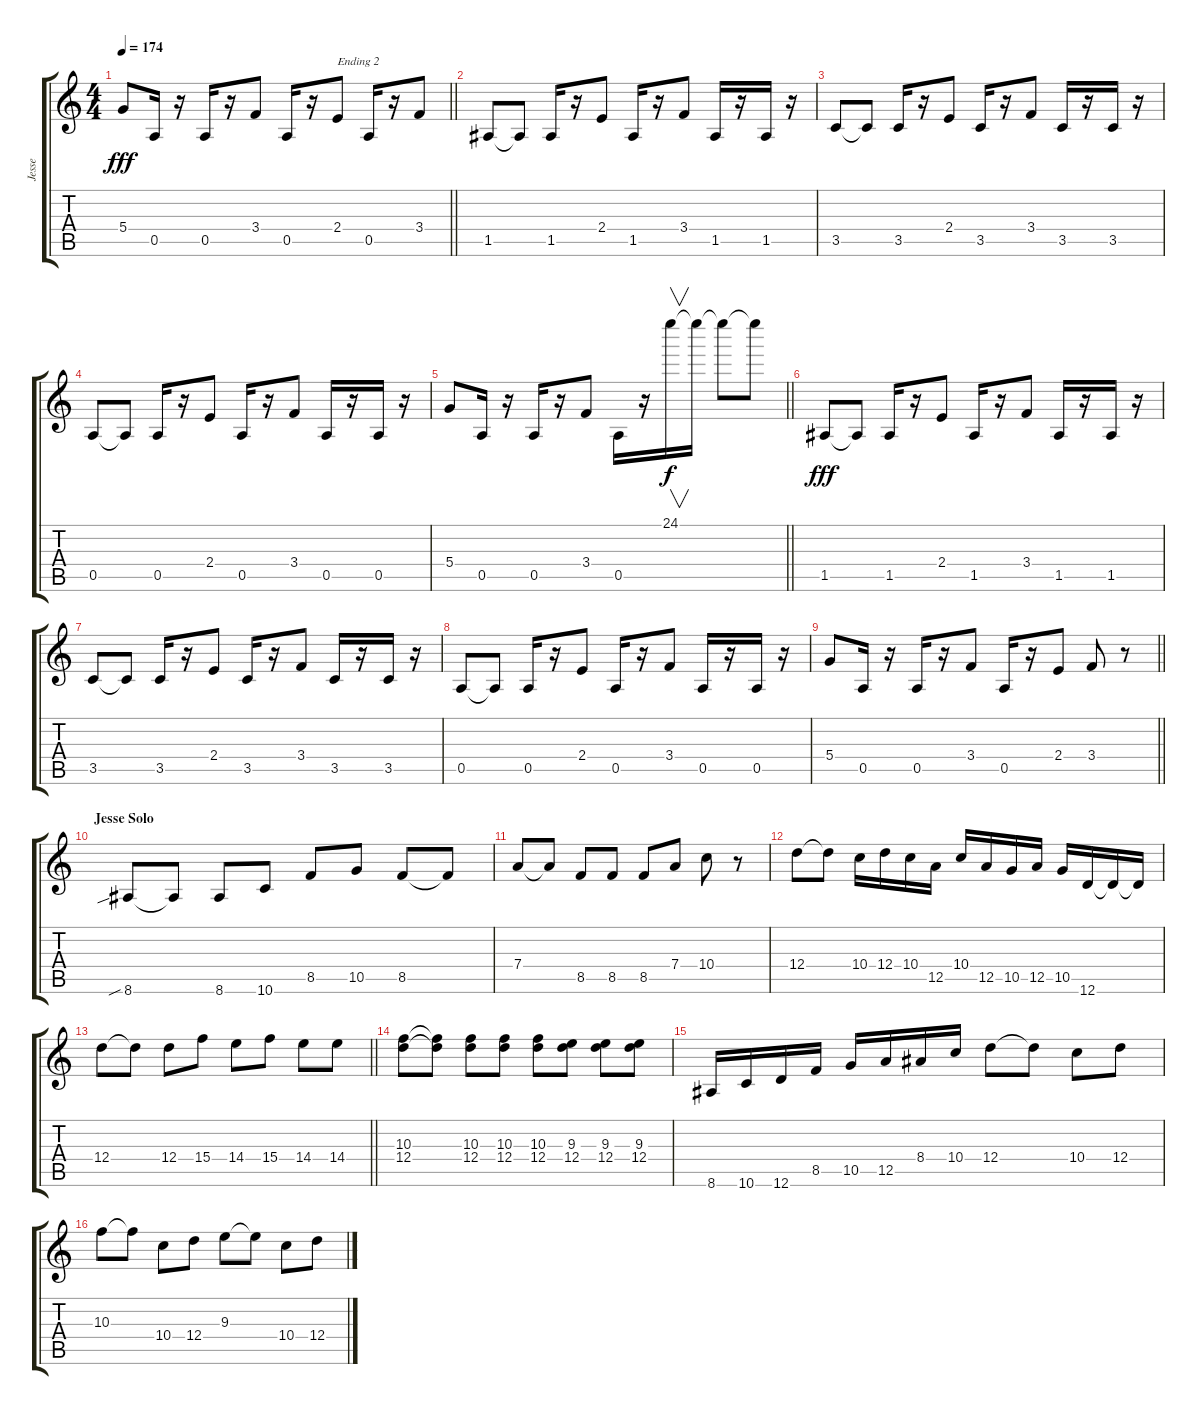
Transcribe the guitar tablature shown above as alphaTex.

\track ("Jesse" "Jesse") {instrument distortionguitar}
\staff {score tabs}
\tuning (E4 B3 G3 D3 A2 D2) {hide}
\ts (4 4)
\tempo 174
\clef g2
\barLineRight lightlight
\ks c
5.4.8{dy fff} 0.5.16 r.16 0.5.16 r.16 3.4.8 0.5.16 r.16 2.4.8{txt "Ending 2"} 0.5.16 r.16 3.4.8 |
1.5.8 1.5{t}.8 1.5.16 r.16 2.4.8 1.5.16 r.16 3.4.8 1.5.16 r.16 1.5.16 r.16 |
3.5.8 3.5{t}.8 3.5.16 r.16 2.4.8 3.5.16 r.16 3.4.8 3.5.16 r.16 3.5.16 r.16 |
0.5.8 0.5{t}.8 0.5.16 r.16 2.4.8 0.5.16 r.16 3.4.8 0.5.16 r.16 0.5.16 r.16 |
\barLineRight lightlight
5.4.8 0.5.16 r.16 0.5.16 r.16 3.4.8 0.5.16 r.16 24.1.16{v dy f} 24.1{t}.16 24.1{t}.8 24.1{t}.8 |
\section ("" "")
1.5.8{dy fff instrument distortionguitar} 1.5{t}.8 1.5.16 r.16 2.4.8 1.5.16 r.16 3.4.8 1.5.16 r.16 1.5.16 r.16 |
3.5.8 3.5{t}.8 3.5.16 r.16 2.4.8 3.5.16 r.16 3.4.8 3.5.16 r.16 3.5.16 r.16 |
0.5.8 0.5{t}.8 0.5.16 r.16 2.4.8 0.5.16 r.16 3.4.8 0.5.16 r.16 0.5.16 r.16 |
\barLineRight lightlight
5.4.8 0.5.16 r.16 0.5.16 r.16 3.4.8 0.5.16 r.16 2.4.8 3.4.8 r.8 |
\section ("" "Jesse Solo")
8.6{sib}.8 8.6{t}.8 8.6.8 10.6.8 8.5.8 10.5.8 8.5.8 8.5{t}.8 |
7.4.8 7.4{t}.8 8.5.8 8.5.8 8.5.8 7.4.8 10.4.8 r.8 |
12.4.8 12.4{t}.8 10.4.16 12.4.16 10.4.16 12.5.16 10.4.16 12.5.16 10.5.16 12.5.16 10.5.16 12.6.16 12.6{t}.16 12.6{t}.16 |
\barLineRight lightlight
12.4.8 12.4{t}.8 12.4.8 15.4.8 14.4.8 15.4.8 14.4.8 14.4.8 |
(10.3 12.4).8 (10.3{t} 12.4{t}).8 (10.3 12.4).8 (10.3 12.4).8 (10.3 12.4).8 (9.3 12.4).8 (9.3 12.4).8 (9.3 12.4).8 |
8.6.16 10.6.16 12.6.16 8.5.16 10.5.16 12.5.16 8.4.16 10.4.16 12.4.8 12.4{t}.8 10.4.8 12.4.8 |
10.3.8 10.3{t}.8 10.4.8 12.4.8 9.3.8 9.3{t}.8 10.4.8 12.4.8
